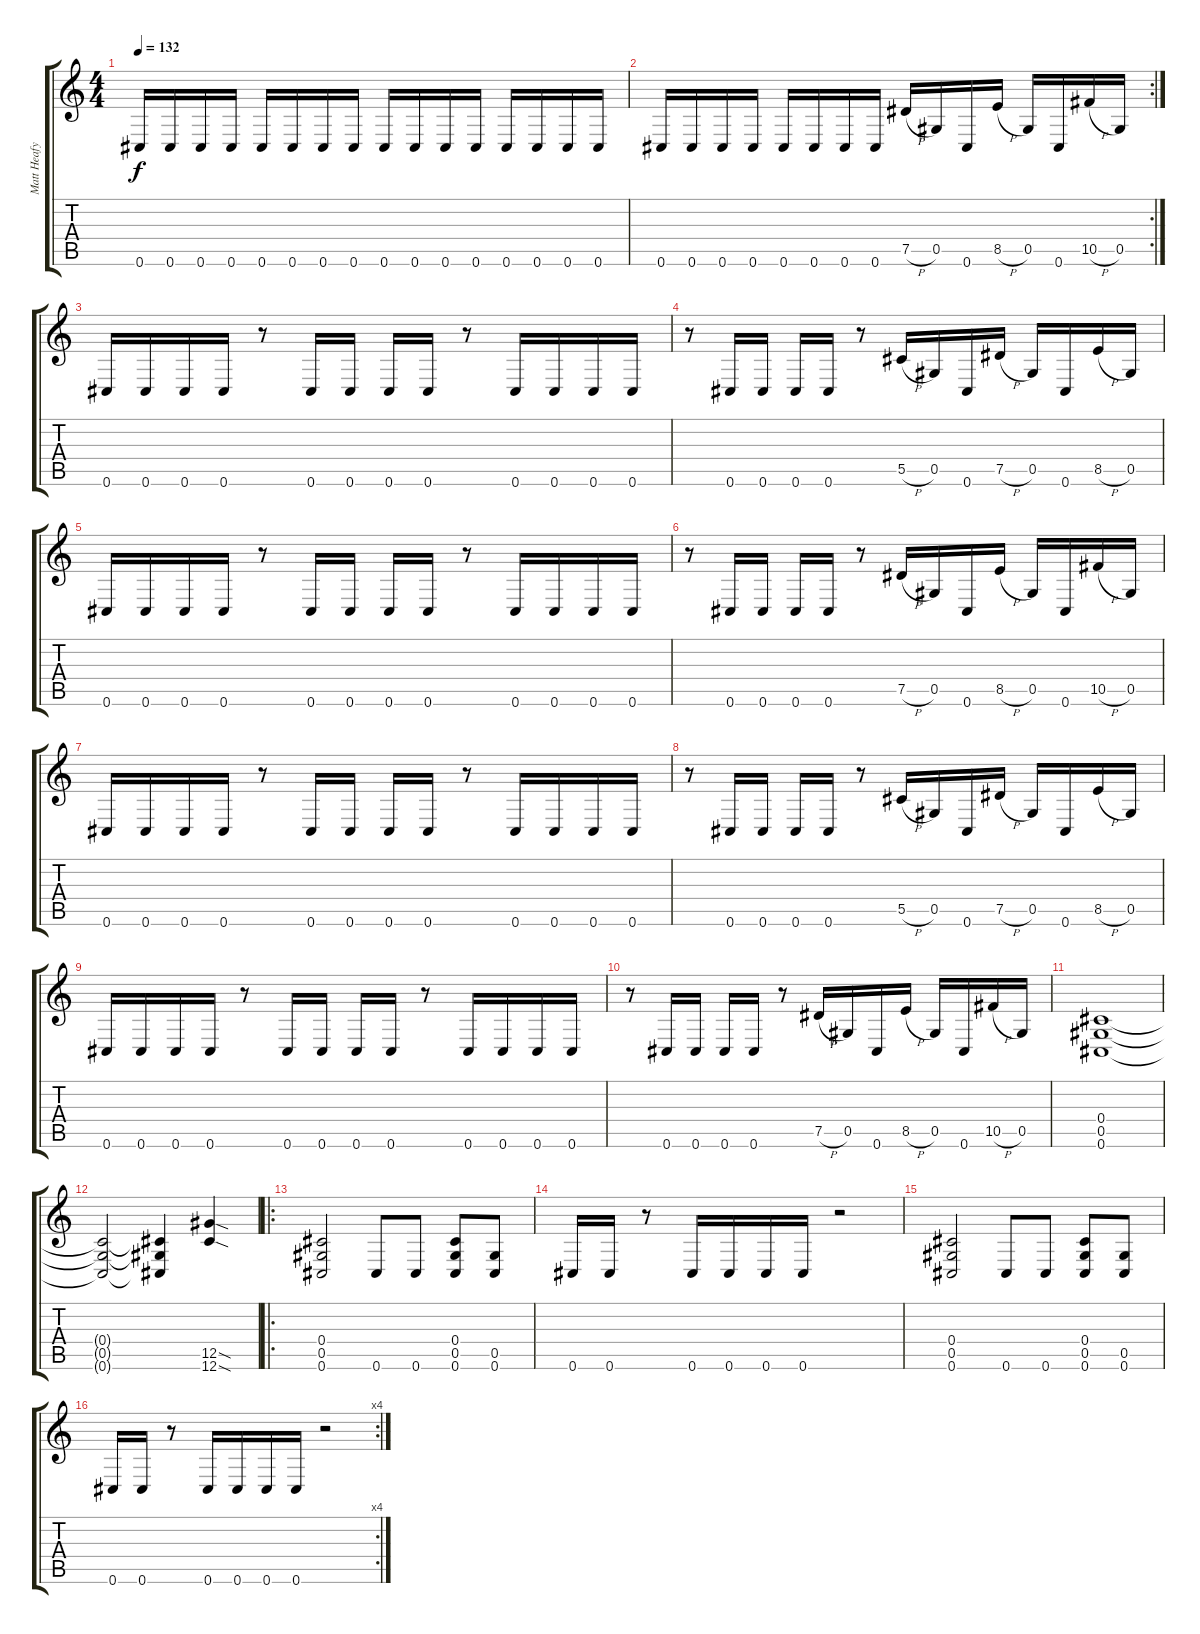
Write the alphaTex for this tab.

\track ("Matt Heafy" "Matt Heafy") {instrument electricguitarjazz}
\staff {score tabs}
\tuning (Eb4 Bb3 Gb3 Db3 Ab2 Db2) {hide}
\ts (4 4)
\tempo 132
\clef g2
\ks c
0.6.16{dy f} 0.6.16 0.6.16 0.6.16 0.6.16 0.6.16 0.6.16 0.6.16 0.6.16 0.6.16 0.6.16 0.6.16 0.6.16 0.6.16 0.6.16 0.6.16 |
\rc 2
0.6.16 0.6.16 0.6.16 0.6.16 0.6.16 0.6.16 0.6.16 0.6.16 7.5{h}.16 0.5.16 0.6.16 8.5{h}.16 0.5.16 0.6.16 10.5{h}.16 0.5.16 |
0.6.16 0.6.16 0.6.16 0.6.16 r.8 0.6.16 0.6.16 0.6.16 0.6.16 r.8 0.6.16 0.6.16 0.6.16 0.6.16 |
r.8 0.6.16 0.6.16 0.6.16 0.6.16 r.8 5.5{h}.16 0.5.16 0.6.16 7.5{h}.16 0.5.16 0.6.16 8.5{h}.16 0.5.16 |
0.6.16 0.6.16 0.6.16 0.6.16 r.8 0.6.16 0.6.16 0.6.16 0.6.16 r.8 0.6.16 0.6.16 0.6.16 0.6.16 |
r.8 0.6.16 0.6.16 0.6.16 0.6.16 r.8 7.5{h}.16 0.5.16 0.6.16 8.5{h}.16 0.5.16 0.6.16 10.5{h}.16 0.5.16 |
0.6.16 0.6.16 0.6.16 0.6.16 r.8 0.6.16 0.6.16 0.6.16 0.6.16 r.8 0.6.16 0.6.16 0.6.16 0.6.16 |
r.8 0.6.16 0.6.16 0.6.16 0.6.16 r.8 5.5{h}.16 0.5.16 0.6.16 7.5{h}.16 0.5.16 0.6.16 8.5{h}.16 0.5.16 |
0.6.16 0.6.16 0.6.16 0.6.16 r.8 0.6.16 0.6.16 0.6.16 0.6.16 r.8 0.6.16 0.6.16 0.6.16 0.6.16 |
r.8 0.6.16 0.6.16 0.6.16 0.6.16 r.8 7.5{h}.16 0.5.16 0.6.16 8.5{h}.16 0.5.16 0.6.16 10.5{h}.16 0.5.16 |
(0.4 0.5 0.6).1 |
(0.4{t} 0.5{t} 0.6{t}).2 (0.4{t} 0.5{t} 0.6{t}).4 (12.5{sod} 12.6{sod}).4 |
\ro
(0.4 0.5 0.6).2 0.6.8 0.6.8 (0.4 0.5 0.6).8 (0.5 0.6).8 |
0.6.16 0.6.16 r.8 0.6.16 0.6.16 0.6.16 0.6.16 r.2 |
(0.4 0.5 0.6).2 0.6.8 0.6.8 (0.4 0.5 0.6).8 (0.5 0.6).8 |
\rc 4
0.6.16 0.6.16 r.8 0.6.16 0.6.16 0.6.16 0.6.16 r.2
